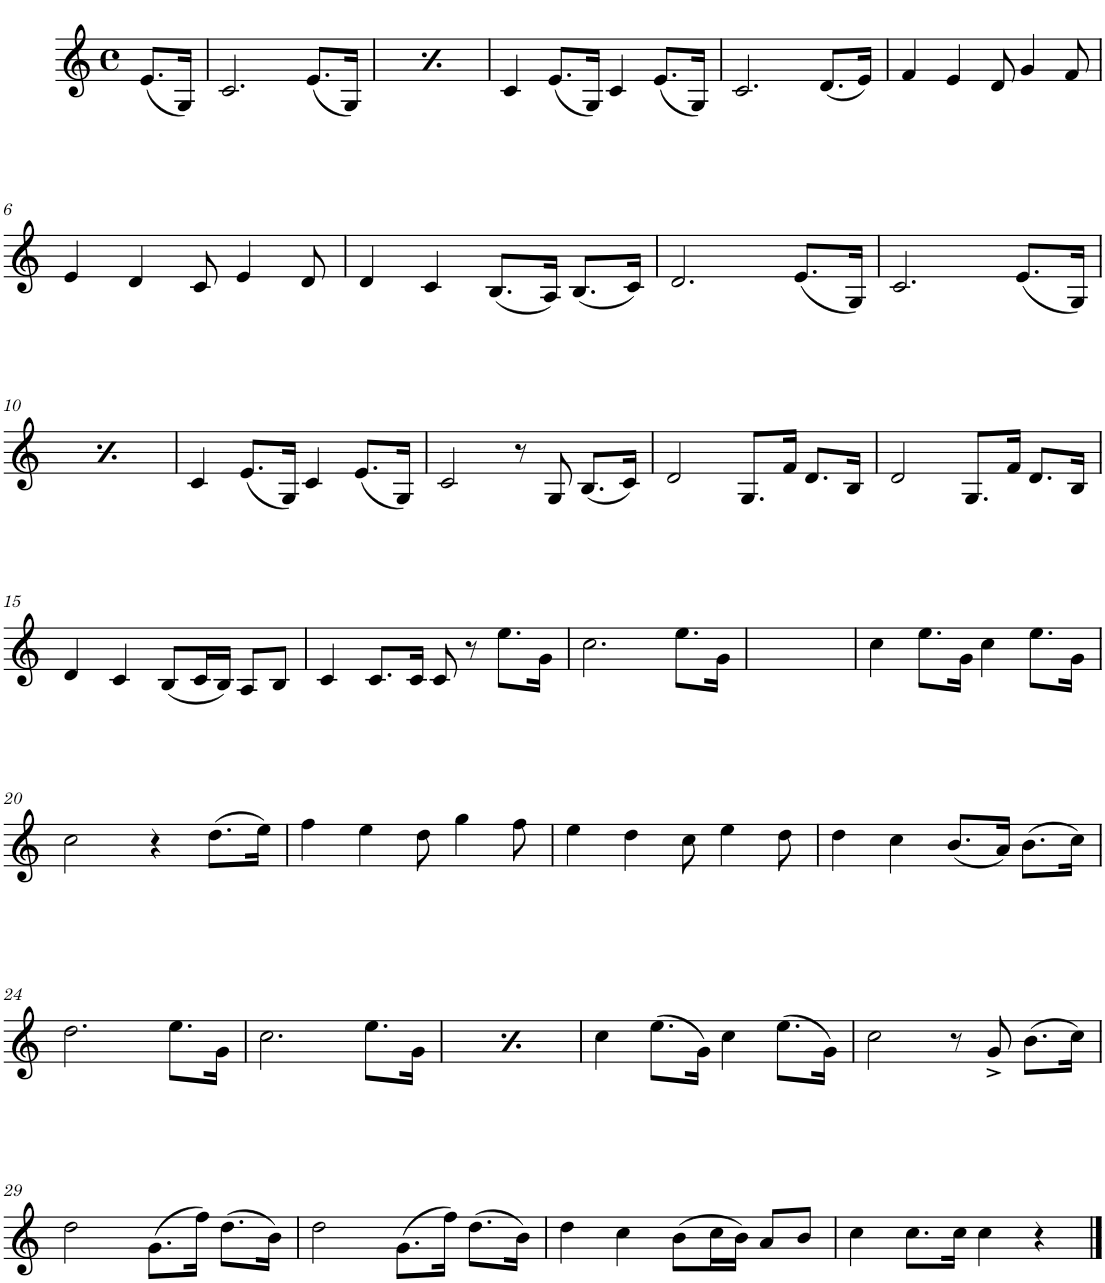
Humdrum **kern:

**kern
*part1
*staff1
*I"Voice
*I'V
*clefG2
*k[]
*M4/4
*met(c)
=
(<8.e/L
16G/Jk)
=1
2.c/
(<8.e/L
16G/Jk)
=2
2.c/
(<8.e/L
16G/Jk)
=3
4c/
(<8.e/L
16G/Jk)
4c/
(<8.e/L
16G/Jk)
=4
2.c/
(<8.d/L
16e/Jk)
=5
4f/
4e/
8d/
4g/
8f/
!!LO:LB:g=z
=6
4e/
4d/
8c/
4e/
8d/
=7
4d/
4c/
(<8.B/L
16A/Jk)
(<8.B/L
16c/Jk)
=8
2.d/
(<8.e/L
16G/Jk)
=9
2.c/
(<8.e/L
16G/Jk)
!!LO:LB:g=z
=10
2.c/
(<8.e/L
16G/Jk)
=11
4c/
(<8.e/L
16G/Jk)
4c/
(<8.e/L
16G/Jk)
=12
2c/
8r
8G/
(<8.B/L
16c/Jk)
=13
2d/
8.G/L
16f/Jk
8.d/L
16B/Jk
=14
2d/
8.G/L
16f/Jk
8.d/L
16B/Jk
!!LO:LB:g=z
=15
4d/
4c/
(<8B/L
16c/L
16B/JJ)
8A/L
8B/J
=16
4c/
8.c/L
16c/Jk
8c/
8r
8.ee\L
16g\Jk
=17
2.cc\
8.ee\L
16g\Jk
=18
1ryy
=19
4cc\
8.ee\L
16g\Jk
4cc\
8.ee\L
16g\Jk
!!LO:LB:g=z
=20
2cc\
4r
(>8.dd\L
16ee\Jk)
=21
4ff\
4ee\
8dd\
4gg\
8ff\
=22
4ee\
4dd\
8cc\
4ee\
8dd\
=23
4dd\
4cc\
(<8.b/L
16a/Jk)
(>8.b\L
16cc\Jk)
!!LO:LB:g=z
=24
2.dd\
8.ee\L
16g\Jk
=25
2.cc\
8.ee\L
16g\Jk
=26
2.cc\
8.ee\L
16g\Jk
=27
4cc\
(>8.ee\L
16g\Jk)
4cc\
(>8.ee\L
16g\Jk)
=28
2cc\
8r
8g^/
(>8.b\L
16cc\Jk)
!!LO:LB:g=z
=29
2dd\
(>8.g\L
16ff\Jk)
(>8.dd\L
16b\Jk)
=30
2dd\
(>8.g\L
16ff\Jk)
(>8.dd\L
16b\Jk)
=31
4dd\
4cc\
(>8b\L
16cc\L
16b\JJ)
8a/L
8b/J
=32
4cc\
8.cc\L
16cc\Jk
4cc\
4r
==
*-
